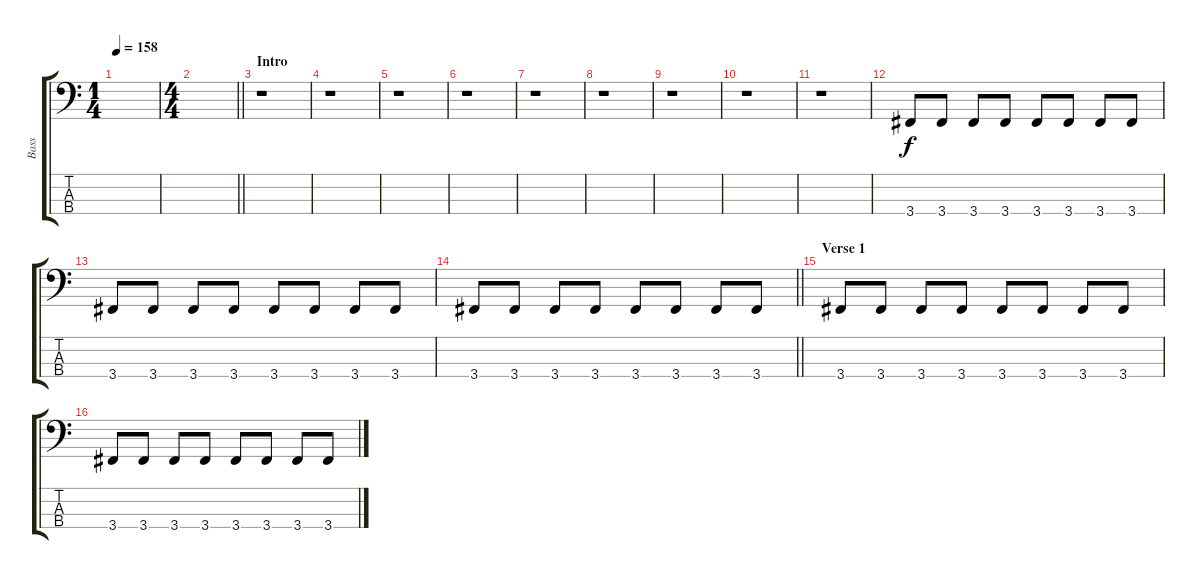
\track ("Bass" "Bass") {instrument electricbassfinger}
\staff {score tabs}
\tuning (Gb2 Db2 Ab1 Eb1) {hide}
\ts (1 4)
\tempo 158
\clef f4
\ks c
|
\ts (4 4)
\barLineRight lightlight
|
\section ("" "Intro")
r.1 |
r.1 |
r.1 |
r.1 |
r.1 |
r.1 |
r.1 |
r.1 |
r.1 |
3.4.8 3.4.8 3.4.8 3.4.8 3.4.8 3.4.8 3.4.8 3.4.8 |
3.4.8 3.4.8 3.4.8 3.4.8 3.4.8 3.4.8 3.4.8 3.4.8 |
\barLineRight lightlight
3.4.8 3.4.8 3.4.8 3.4.8 3.4.8 3.4.8 3.4.8 3.4.8 |
\section ("" "Verse 1")
3.4.8 3.4.8 3.4.8 3.4.8 3.4.8 3.4.8 3.4.8 3.4.8 |
3.4.8 3.4.8 3.4.8 3.4.8 3.4.8 3.4.8 3.4.8 3.4.8
